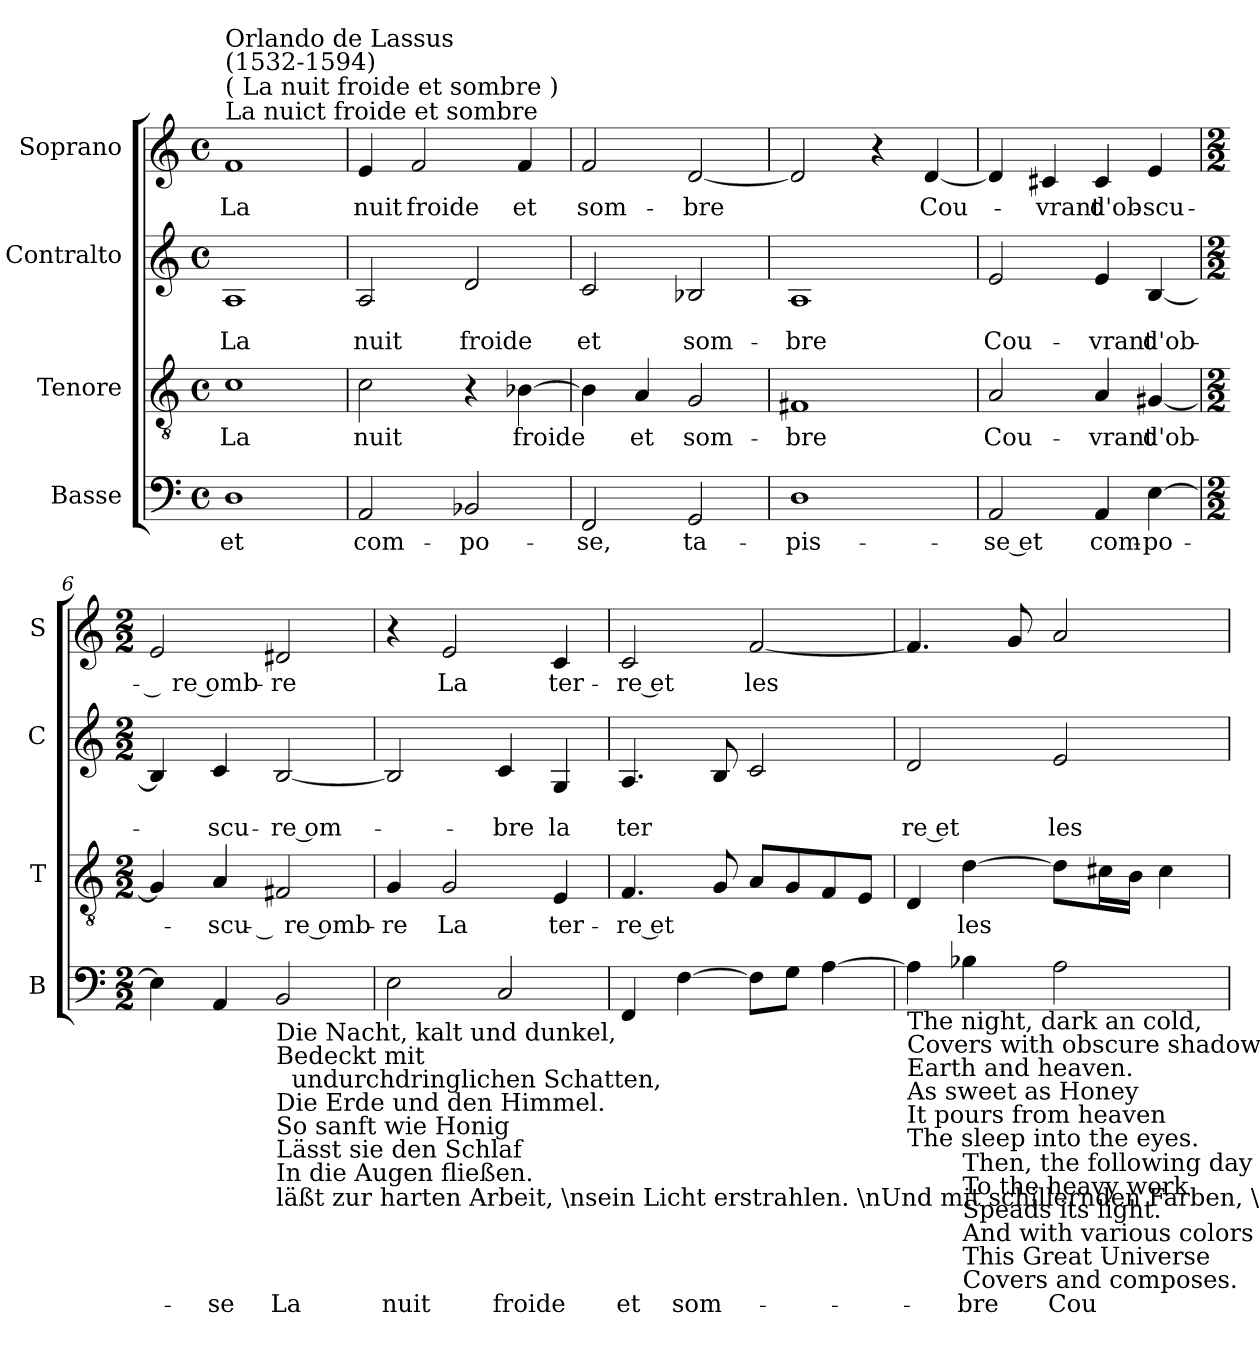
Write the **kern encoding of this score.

**kern	**text	**kern	**text	**kern	**text	**text	**kern	**text
*part4	*part4	*part3	*part3	*part2	*part2	*part2	*part1	*part1
*staff4	*staff4	*staff3	*staff3	*staff2	*staff2	*staff2	*staff1	*staff1
*I"Basse	*	*I"Tenore	*	*I"Contralto	*	*	*I"Soprano	*
*I'B	*	*I'T	*	*I'C	*	*	*I'S	*
*clefF4	*	*clefGv2	*	*clefG2	*	*	*clefG2	*
*k[]	*	*k[]	*	*k[]	*	*	*k[]	*
*C:	*	*C:	*	*C:	*	*	*C:	*
*M4/4	*	*M4/4	*	*M4/4	*	*	*M4/4	*
*met(c)	*	*met(c)	*	*met(c)	*	*	*met(c)	*
=1	=1	=1	=1	=1	=1	=1	=1	=1
!	!	!	!	!	!	!	!LO:TX:a:t=La nuict froide et sombre	!
!	!	!	!	!	!	!	!LO:TX:a:t=( La nuit froide et sombre )	!
!	!	!	!	!	!	!	!LO:TX:a:t=Orlando de Lassus\n(1532-1594)	!
!	!LO:LY:b	!	!LO:LY:b	!	!	!LO:LY:b	!	!LO:LY:b
1D	et	1c	La	1A	.	La	1f	La
=2	=2	=2	=2	=2	=2	=2	=2	=2
!	!LO:LY:b	!	!LO:LY:b	!	!	!LO:LY:b	!	!LO:LY:b
2AA/	com-	2c\	nuit	2A/	.	nuit	4e/	nuit
!	!	!	!	!	!	!	!	!LO:LY:b
.	.	.	.	.	.	.	2f/	froide
!	!LO:LY:b	!	!	!	!	!LO:LY:b	!	!
2BB-X/	-po-	4r	.	2d/	.	froide	.	.
!	!	!	!LO:LY:b	!	!	!	!	!LO:LY:b
.	.	[4B-X\	froide	.	.	.	4f/	et
=3	=3	=3	=3	=3	=3	=3	=3	=3
!	!LO:LY:b	!	!	!	!	!LO:LY:b	!	!LO:LY:b
2FF/	-se,	4B-\]	.	2c/	.	et	2f/	som-
!	!	!	!LO:LY:b	!	!	!	!	!
.	.	4A/	et	.	.	.	.	.
!	!LO:LY:b	!	!LO:LY:b	!	!	!LO:LY:b	!	!LO:LY:b
2GG/	ta-	2G/	som-	2B-X/	.	som-	[2d/	-bre
=4	=4	=4	=4	=4	=4	=4	=4	=4
!	!LO:LY:b	!	!LO:LY:b	!	!	!LO:LY:b	!	!
1D	-pis-	1F#X	-bre	1A	.	-bre	2d/]	.
.	.	.	.	.	.	.	4r	.
!	!	!	!	!	!	!	!	!LO:LY:b
.	.	.	.	.	.	.	[4d/	Cou-
=5	=5	=5	=5	=5	=5	=5	=5	=5
!	!LO:LY:b	!	!LO:LY:b	!	!	!LO:LY:b	!	!
2AA/	-se et	2A/	Cou-	2e/	.	Cou-	4d/]	.
!	!	!	!	!	!	!	!	!LO:LY:b
.	.	.	.	.	.	.	4c#X/	-vrant
!	!LO:LY:b	!	!LO:LY:b	!	!	!LO:LY:b	!	!LO:LY:b
4AA/	com-	4A/	-vrant	4e/	.	-vrant	4c#/	d'ob-
!	!LO:LY:b	!	!LO:LY:b	!	!	!LO:LY:b	!	!LO:LY:b
[4E\	-po-	[4G#X/	d'ob-	[4B/	.	d'ob-	4e/	-scu-
!!LO:LB:g=z
=6	=6	=6	=6	=6	=6	=6	=6	=6
*M2/2	*	*M2/2	*	*M2/2	*	*	*M2/2	*
!	!	!	!	!	!	!LO:LY:b	!	!LO:LY:b
4E\]	.	4G#/]	.	4B/]	.	-­	2e/	-­ re omb-
!	!LO:LY:b	!	!LO:LY:b	!	!	!LO:LY:b	!	!
4AA/	-se	4A/	-scu-	4c/	.	scu-	.	.
!LO:TX:b:t=Die Nacht, kalt und dunkel, \nBedeckt mit \n  undurchdringlichen Schatten, \nDie Erde und den Himmel. \nSo sanft wie Honig\nLässt sie den Schlaf \nIn die Augen fließen.	!	!	!	!	!	!	!	!
!LO:TX:b:t=Doch der folgende Tag, \nläßt zur harten Arbeit, \nsein Licht erstrahlen.  \nUnd mit schillernden Farben, \nDieses Große Universum \nschmückt und gestaltet [die Welt].	!	!	!	!	!	!	!	!
!	!LO:LY:b	!	!LO:LY:b	!	!	!LO:LY:b	!	!LO:LY:b
2BB/	La	2F#X/	-­ re omb-	[2B/	.	-re om-	2d#X/	-re
=7	=7	=7	=7	=7	=7	=7	=7	=7
!	!LO:LY:b	!	!LO:LY:b	!	!	!	!	!
2E\	nuit	4G/	-re	2B/]	.	.	4r	.
!	!	!	!LO:LY:b	!	!	!	!	!LO:LY:b
.	.	2G/	La	.	.	.	2e/	La
!	!LO:LY:b	!	!	!	!	!LO:LY:b	!	!
2C/	froide	.	.	4c/	.	-bre	.	.
!	!	!	!LO:LY:b	!	!	!LO:LY:b	!	!LO:LY:b
.	.	4E/	ter-	4G/	.	la	4c/	ter-
=8	=8	=8	=8	=8	=8	=8	=8	=8
!	!LO:LY:b	!	!LO:LY:b	!	!	!LO:LY:b	!	!LO:LY:b
4FF/	et	4.F/	-re et	4.A/	.	ter	2c/	-re et
!	!LO:LY:b	!	!	!	!	!	!	!
[4F\	som-	.	.	.	.	.	.	.
.	.	8G/	.	8B/	.	.	.	.
!	!	!	!	!	!	!	!	!LO:LY:b
8F\L]	.	8A/L	.	2c/	.	.	[2f/	les
8G\J	.	8G/	.	.	.	.	.	.
[4A\	.	8F/	.	.	.	.	.	.
.	.	8E/J	.	.	.	.	.	.
=9	=9	=9	=9	=9	=9	=9	=9	=9
!LO:TX:b:t=The night, dark an cold, \nCovers with obscure shadow\nEarth and heaven. \nAs sweet as Honey\nIt pours from heaven \nThe sleep into the eyes.	!	!	!	!	!	!	!	!
!	!	!	!	!	!	!LO:LY:b	!	!
4A\]	.	4D/	.	2d/	.	re et	4.f/]	.
!LO:TX:b:t=Then, the following day \nTo the heavy work\nSpeads its light. \nAnd with various colors\nThis Great Universe\nCovers and composes.	!	!	!	!	!	!	!	!
!	!LO:LY:b	!	!LO:LY:b	!	!	!	!	!
4B-X\	-bre	[4d\	les	.	.	.	.	.
.	.	.	.	.	.	.	8g/	.
!	!LO:LY:b	!	!	!	!	!LO:LY:b	!	!
2A\	Cou-	8d\L]	.	2e/	.	les	2a/	.
.	.	16c#X\L	.	.	.	.	.	.
.	.	16B\JJ	.	.	.	.	.	.
.	.	4c#\	.	.	.	.	.	.
=	=	=	=	=	=	=	=	=
*-	*-	*-	*-	*-	*-	*-	*-	*-
